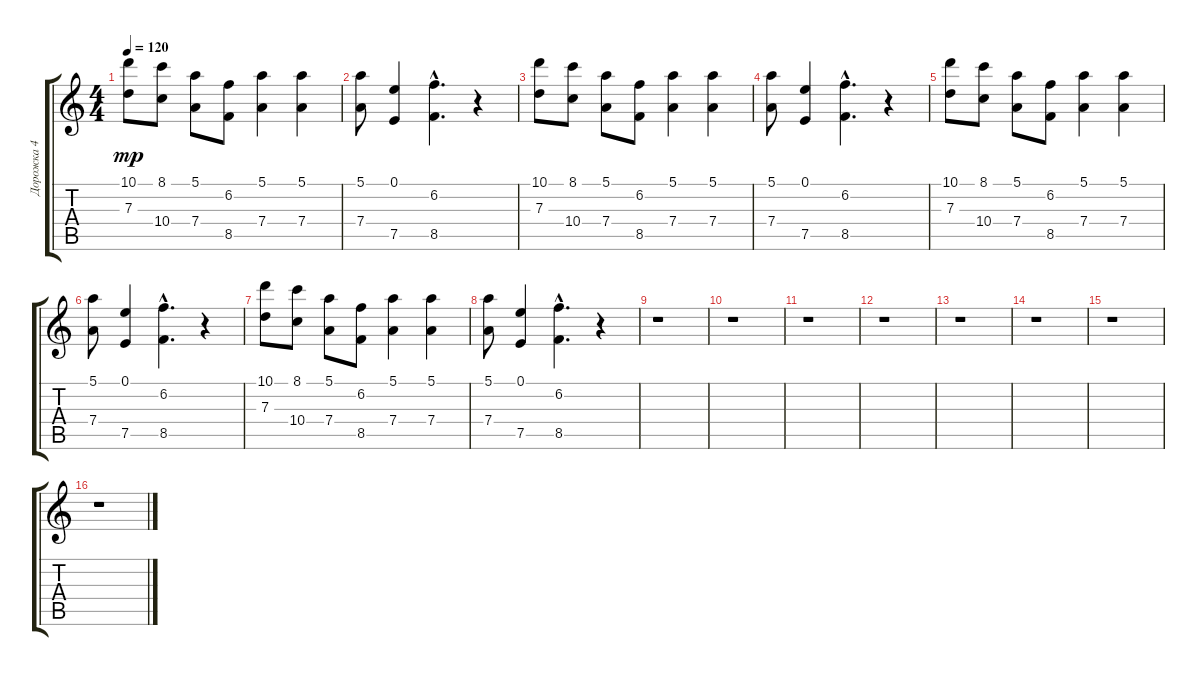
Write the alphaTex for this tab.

\track ("Дорожка 4" "Дорожка 4") {instrument distortionguitar}
\staff {score tabs}
\tuning (E4 B3 G3 D3 A2 E2) {hide}
\ts (4 4)
\tempo 120
\clef g2
\ks c
(10.1 7.3).8{dy mp instrument distortionguitar} (8.1 10.4).8 (5.1 7.4).8 (6.2 8.5).8 (5.1 7.4).4 (5.1 7.4).4 |
(5.1 7.4).8 (0.1 7.5).4 (6.2{hac} 8.5{hac}).4{d} r.4 |
(10.1 7.3).8 (8.1 10.4).8 (5.1 7.4).8 (6.2 8.5).8 (5.1 7.4).4 (5.1 7.4).4 |
(5.1 7.4).8 (0.1 7.5).4 (6.2{hac} 8.5{hac}).4{d} r.4 |
(10.1 7.3).8 (8.1 10.4).8 (5.1 7.4).8 (6.2 8.5).8 (5.1 7.4).4 (5.1 7.4).4 |
(5.1 7.4).8 (0.1 7.5).4 (6.2{hac} 8.5{hac}).4{d} r.4 |
(10.1 7.3).8 (8.1 10.4).8 (5.1 7.4).8 (6.2 8.5).8 (5.1 7.4).4 (5.1 7.4).4 |
(5.1 7.4).8 (0.1 7.5).4 (6.2{hac} 8.5{hac}).4{d} r.4 |
r.1 |
r.1 |
r.1 |
r.1 |
r.1 |
r.1 |
r.1 |
r.1
